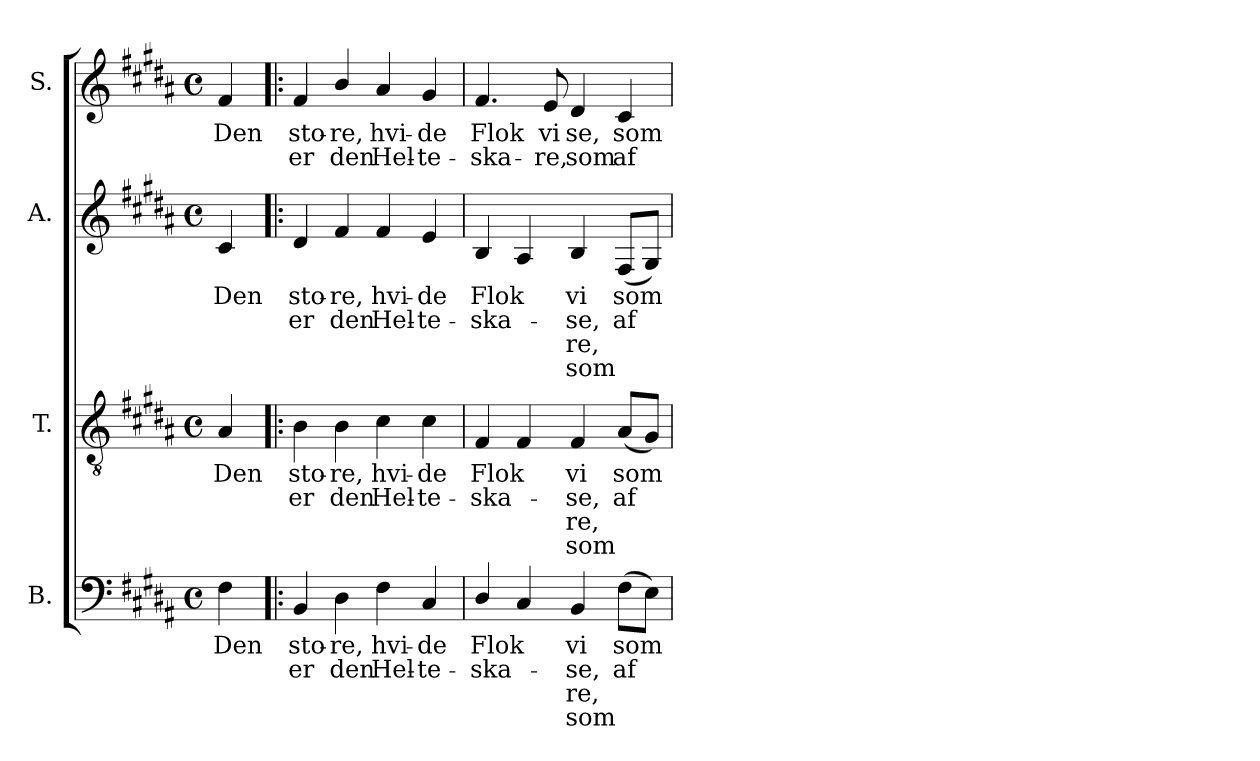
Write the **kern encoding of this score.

**kern	**text	**text	**text	**text	**kern	**text	**text	**text	**text	**kern	**text	**text	**text	**text	**kern	**text	**text
*part4	*part4	*part4	*part4	*part4	*part3	*part3	*part3	*part3	*part3	*part2	*part2	*part2	*part2	*part2	*part1	*part1	*part1
*staff4	*staff4	*staff4	*staff4	*staff4	*staff3	*staff3	*staff3	*staff3	*staff3	*staff2	*staff2	*staff2	*staff2	*staff2	*staff1	*staff1	*staff1
*I"B.	*	*	*	*	*I"T.	*	*	*	*	*I"A.	*	*	*	*	*I"S.	*	*
*I'B.	*	*	*	*	*I'T.	*	*	*	*	*I'A.	*	*	*	*	*I'S.	*	*
!!LO:PB:g=z
*clefF4	*	*	*	*	*clefGv2	*	*	*	*	*clefG2	*	*	*	*	*clefG2	*	*
*	*	*	*	*	*ITrd7c12	*	*	*	*	*	*	*	*	*	*	*	*
*k[f#c#g#d#a#]	*	*	*	*	*k[f#c#g#d#a#]	*	*	*	*	*k[f#c#g#d#a#]	*	*	*	*	*k[f#c#g#d#a#]	*	*
*B:	*	*	*	*	*B:	*	*	*	*	*B:	*	*	*	*	*B:	*	*
*M4/4	*	*	*	*	*M4/4	*	*	*	*	*M4/4	*	*	*	*	*M4/4	*	*
*met(c)	*	*	*	*	*met(c)	*	*	*	*	*met(c)	*	*	*	*	*met(c)	*	*
=1	=1	=1	=1	=1	=1	=1	=1	=1	=1	=1	=1	=1	=1	=1	=1	=1	=1
!	!LO:LY:b:color=#000000	!	!	!	!	!	!	!	!	!	!	!	!	!	!	!	!
!	!	!	!	!	!	!LO:LY:b:color=#000000	!	!	!	!	!	!	!	!	!	!	!
!	!	!	!	!	!	!	!	!	!	!	!LO:LY:b:color=#000000	!	!	!	!	!	!
!	!	!	!	!	!	!	!	!	!	!	!	!	!	!	!	!LO:LY:b:color=#000000	!
4F#i\	Den	.	.	.	4AA#i/	Den	.	.	.	4c#i/	Den	.	.	.	4f#i/	Den	.
=2!|:	=2!|:	=2!|:	=2!|:	=2!|:	=2!|:	=2!|:	=2!|:	=2!|:	=2!|:	=2!|:	=2!|:	=2!|:	=2!|:	=2!|:	=2!|:	=2!|:	=2!|:
!	!LO:LY:b:color=#000000	!LO:LY:b:color=#000000	!	!	!	!	!	!	!	!	!	!	!	!	!	!	!
!	!	!	!	!	!	!LO:LY:b:color=#000000	!LO:LY:b:color=#000000	!	!	!	!	!	!	!	!	!	!
!	!	!	!	!	!	!	!	!	!	!	!LO:LY:b:color=#000000	!LO:LY:b:color=#000000	!	!	!	!	!
!	!	!	!	!	!	!	!	!	!	!	!	!	!	!	!	!LO:LY:b:color=#000000	!LO:LY:b:color=#000000
4BBi/	sto-	er	.	.	4BBi\	sto-	er	.	.	4d#i/	sto-	er	.	.	4f#i/	sto-	er
!	!LO:LY:b:color=#000000	!LO:LY:b:color=#000000	!	!	!	!	!	!	!	!	!	!	!	!	!	!	!
!	!	!	!	!	!	!LO:LY:b:color=#000000	!LO:LY:b:color=#000000	!	!	!	!	!	!	!	!	!	!
!	!	!	!	!	!	!	!	!	!	!	!LO:LY:b:color=#000000	!LO:LY:b:color=#000000	!	!	!	!	!
!	!	!	!	!	!	!	!	!	!	!	!	!	!	!	!	!LO:LY:b:color=#000000	!LO:LY:b:color=#000000
4D#i\	-re,	den	.	.	4BBi\	-re,	den	.	.	4f#i/	-re,	den	.	.	4bi/	-re,	den
!	!LO:LY:b:color=#000000	!LO:LY:b:color=#000000	!	!	!	!	!	!	!	!	!	!	!	!	!	!	!
!	!	!	!	!	!	!LO:LY:b:color=#000000	!LO:LY:b:color=#000000	!	!	!	!	!	!	!	!	!	!
!	!	!	!	!	!	!	!	!	!	!	!LO:LY:b:color=#000000	!LO:LY:b:color=#000000	!	!	!	!	!
!	!	!	!	!	!	!	!	!	!	!	!	!	!	!	!	!LO:LY:b:color=#000000	!LO:LY:b:color=#000000
4F#i\	hvi-	Hel-	.	.	4C#i\	hvi-	Hel-	.	.	4f#i/	hvi-	Hel-	.	.	4a#i/	hvi-	Hel-
!	!LO:LY:b:color=#000000	!LO:LY:b:color=#000000	!	!	!	!	!	!	!	!	!	!	!	!	!	!	!
!	!	!	!	!	!	!LO:LY:b:color=#000000	!LO:LY:b:color=#000000	!	!	!	!	!	!	!	!	!	!
!	!	!	!	!	!	!	!	!	!	!	!LO:LY:b:color=#000000	!LO:LY:b:color=#000000	!	!	!	!	!
!	!	!	!	!	!	!	!	!	!	!	!	!	!	!	!	!LO:LY:b:color=#000000	!LO:LY:b:color=#000000
4C#i/	-de	-te-	.	.	4C#i\	-de	-te-	.	.	4ei/	-de	-te-	.	.	4g#i/	-de	-te-
=3	=3	=3	=3	=3	=3	=3	=3	=3	=3	=3	=3	=3	=3	=3	=3	=3	=3
!	!LO:LY:b:color=#000000	!LO:LY:b:color=#000000	!	!	!	!	!	!	!	!	!	!	!	!	!	!	!
!	!	!	!	!	!	!LO:LY:b:color=#000000	!LO:LY:b:color=#000000	!	!	!	!	!	!	!	!	!	!
!	!	!	!	!	!	!	!	!	!	!	!LO:LY:b:color=#000000	!LO:LY:b:color=#000000	!	!	!	!	!
!	!	!	!	!	!	!	!	!	!	!	!	!	!	!	!	!LO:LY:b:color=#000000	!LO:LY:b:color=#000000
4D#i/	Flok	-ska-	.	.	4FF#i/	Flok	-ska-	.	.	4Bi/	Flok	-ska-	.	.	4.f#i/	Flok	-ska-
4C#i/	.	.	.	.	4FF#i/	.	.	.	.	4A#i/	.	.	.	.	.	.	.
!	!	!	!	!	!	!	!	!	!	!	!	!	!	!	!	!LO:LY:b:color=#000000	!LO:LY:b:color=#000000
.	.	.	.	.	.	.	.	.	.	.	.	.	.	.	8ei/	vi	-re,
!	!LO:LY:b:color=#000000	!LO:LY:b:color=#000000	!LO:LY:b:color=#000000	!LO:LY:b:color=#000000	!	!	!	!	!	!	!	!	!	!	!	!	!
!	!	!	!	!	!	!LO:LY:b:color=#000000	!LO:LY:b:color=#000000	!LO:LY:b:color=#000000	!LO:LY:b:color=#000000	!	!	!	!	!	!	!	!
!	!	!	!	!	!	!	!	!	!	!	!LO:LY:b:color=#000000	!LO:LY:b:color=#000000	!LO:LY:b:color=#000000	!LO:LY:b:color=#000000	!	!	!
!	!	!	!	!	!	!	!	!	!	!	!	!	!	!	!	!LO:LY:b:color=#000000	!LO:LY:b:color=#000000
4BBi/	vi	se,	-re,	som	4FF#i/	vi	se,	-re,	som	4Bi/	vi	se,	-re,	som	4d#i/	se,	som
!	!LO:LY:b:color=#000000	!LO:LY:b:color=#000000	!	!	!	!	!	!	!	!	!	!	!	!	!	!	!
!	!	!	!	!	!	!LO:LY:b:color=#000000	!LO:LY:b:color=#000000	!	!	!	!	!	!	!	!	!	!
!	!	!	!	!	!	!	!	!	!	!	!LO:LY:b:color=#000000	!LO:LY:b:color=#000000	!	!	!	!	!
!	!	!	!	!	!	!	!	!	!	!	!	!	!	!	!	!LO:LY:b:color=#000000	!LO:LY:b:color=#000000
(8F#i\L	som	af	.	.	(8AA#i/L	som	af	.	.	(8F#i/L	som	af	.	.	4c#i/	som	af
8Ei\J)	.	.	.	.	8GG#i/J)	.	.	.	.	8G#i/J)	.	.	.	.	.	.	.
=	=	=	=	=	=	=	=	=	=	=	=	=	=	=	=	=	=
*-	*-	*-	*-	*-	*-	*-	*-	*-	*-	*-	*-	*-	*-	*-	*-	*-	*-
